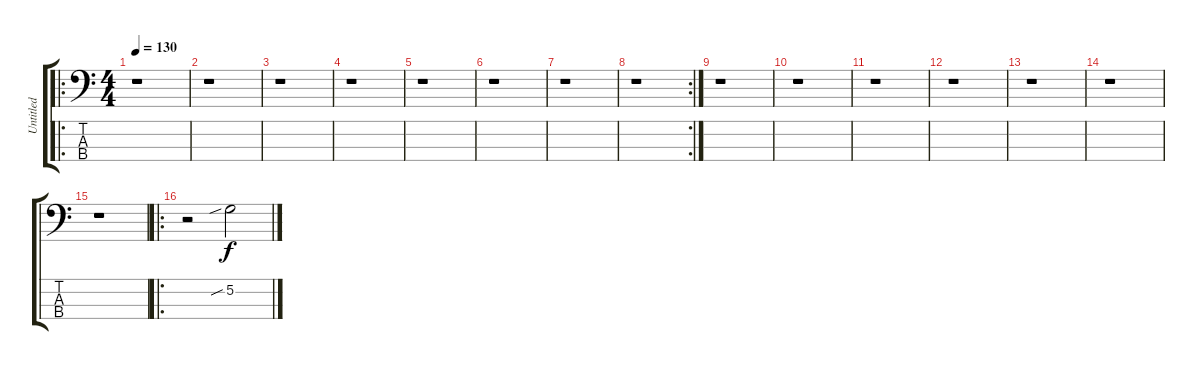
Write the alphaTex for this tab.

\track ("Untitled" "Untitled") {instrument electricbassfinger}
\staff {score tabs}
\tuning (G2 D2 A1 E1) {hide}
\ro
\ts (4 4)
\tempo 130
\clef f4
\ks c
r.1{dy f instrument electricbassfinger} |
r.1 |
r.1 |
r.1 |
r.1 |
r.1 |
r.1 |
\rc 2
r.1 |
r.1 |
r.1 |
r.1 |
r.1 |
r.1 |
r.1 |
r.1 |
\ro
r.2 5.2{sib}.2
